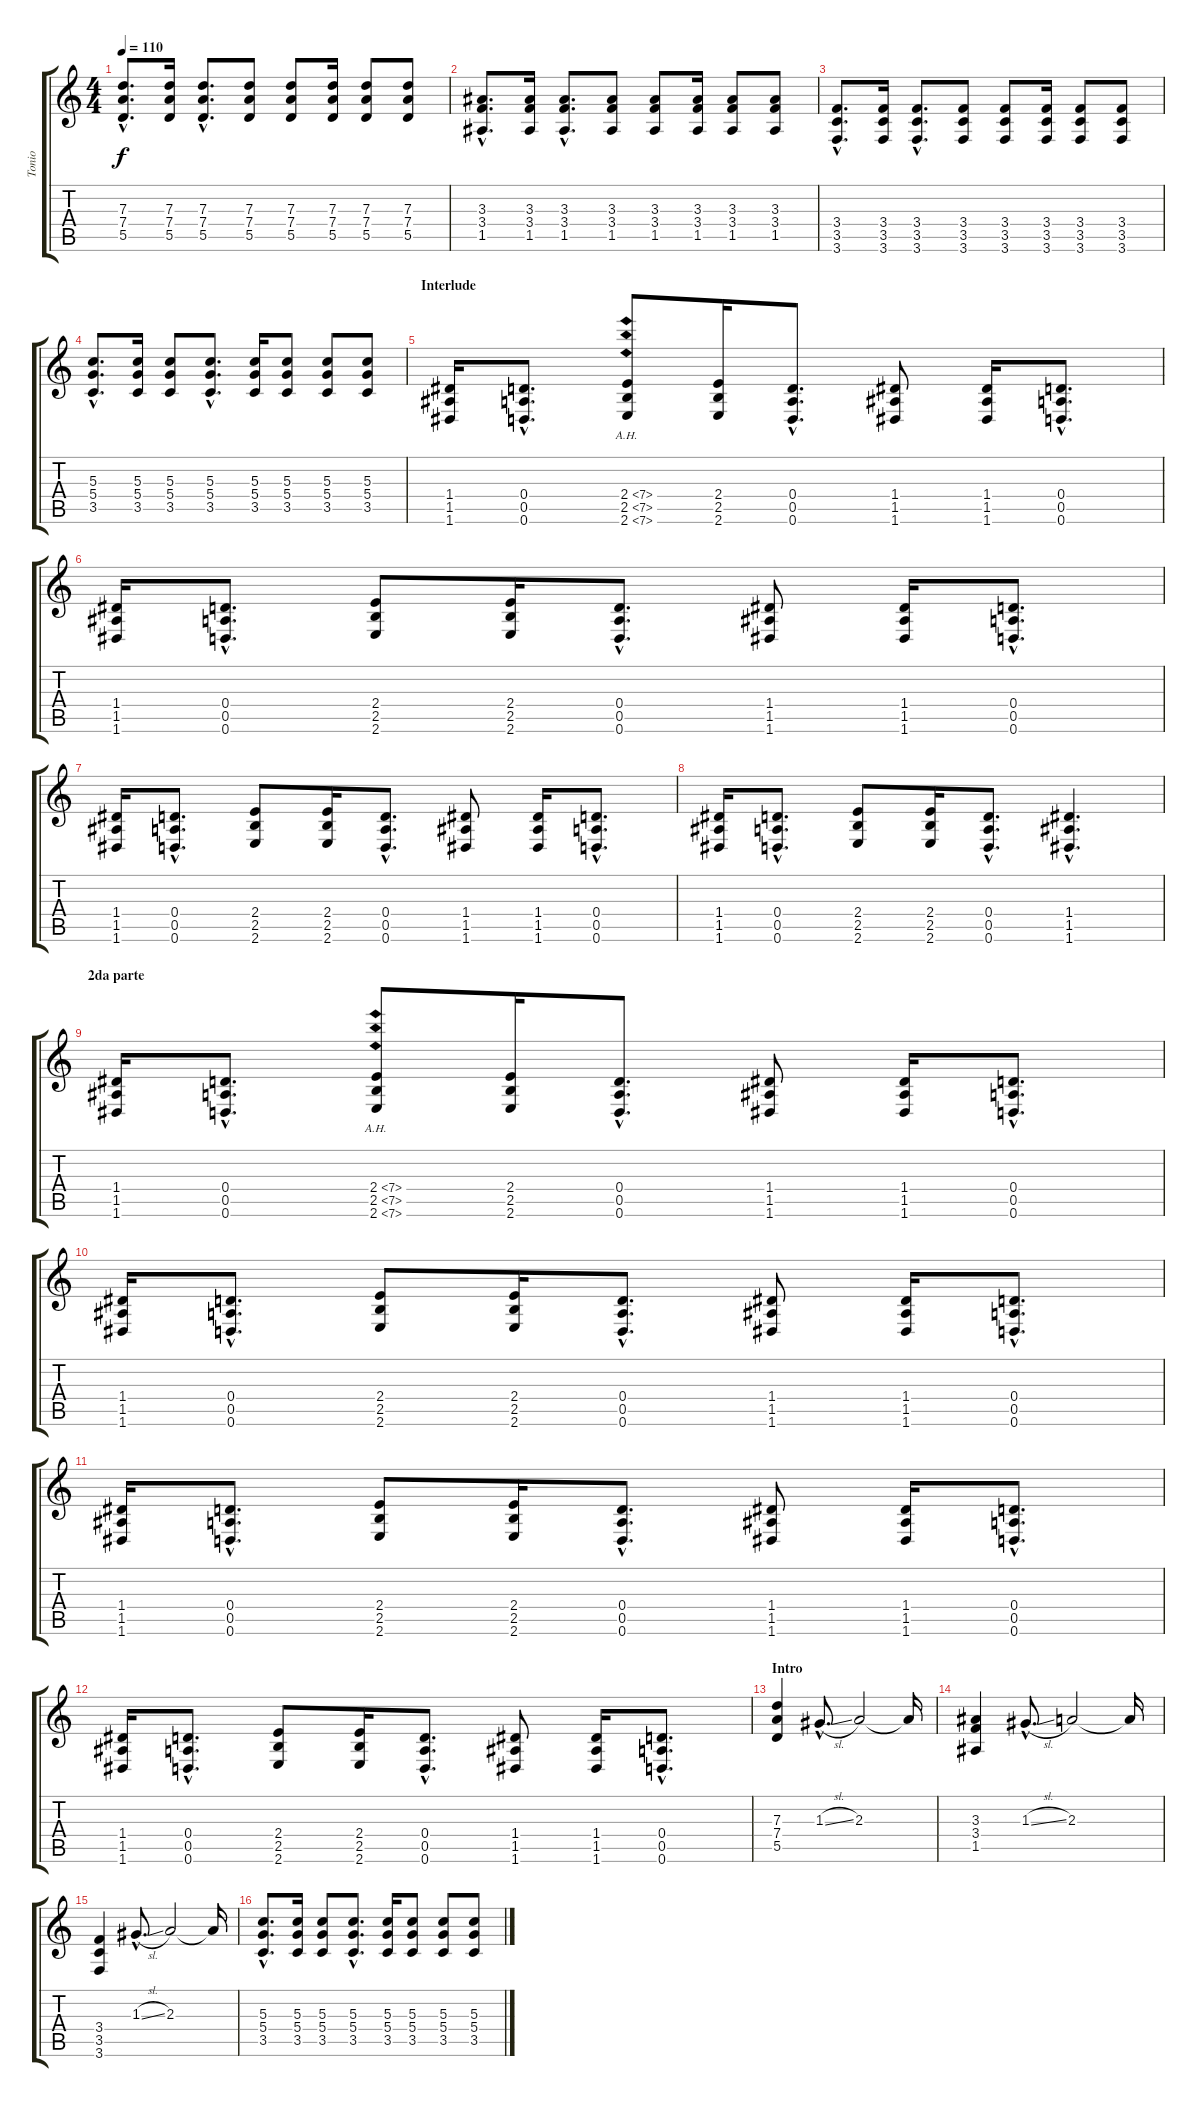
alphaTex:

\track ("Tonio" "Tonio") {instrument overdrivenguitar}
\staff {score tabs}
\tuning (E4 B3 G3 D3 A2 D2) {hide}
\ts (4 4)
\tempo 110
\clef g2
\ks c
(7.3{hac} 7.4{hac} 5.5{hac}).8{d dy f} (7.3 7.4 5.5).16 (7.3{hac} 7.4{hac} 5.5{hac}).8{d} (7.3 7.4 5.5).8 (7.3 7.4 5.5).8 (7.3 7.4 5.5).16 (7.3 7.4 5.5).8 (7.3 7.4 5.5).8 |
(3.3{hac} 3.4{hac} 1.5{hac}).8{d} (3.3 3.4 1.5).16 (3.3{hac} 3.4{hac} 1.5{hac}).8{d} (3.3 3.4 1.5).8 (3.3 3.4 1.5).8 (3.3 3.4 1.5).16 (3.3 3.4 1.5).8 (3.3 3.4 1.5).8 |
(3.4{hac} 3.5{hac} 3.6{hac}).8{d} (3.4 3.5 3.6).16 (3.4{hac} 3.5{hac} 3.6{hac}).8{d} (3.4 3.5 3.6).8 (3.4 3.5 3.6).8 (3.4 3.5 3.6).16 (3.4 3.5 3.6).8 (3.4 3.5 3.6).8 |
(5.3{hac} 5.4{hac} 3.5{hac}).8{d} (5.3 5.4 3.5).16 (5.3 5.4 3.5).8 (5.3{hac} 5.4{hac} 3.5{hac}).8{d} (5.3 5.4 3.5).16 (5.3 5.4 3.5).8 (5.3 5.4 3.5).8 (5.3 5.4 3.5).8 |
\section ("" "Interlude")
(1.4 1.5 1.6).16 (0.4{hac} 0.5{hac} 0.6{hac}).8{d} (2.4{ah 5} 2.5{ah 5} 2.6{ah 5}).8 (2.4 2.5 2.6).16 (0.4{hac} 0.5{hac} 0.6{hac}).8{d} (1.4 1.5 1.6).8 (1.4 1.5 1.6).16 (0.4{hac} 0.5{hac} 0.6{hac}).8{d} |
(1.4 1.5 1.6).16 (0.4{hac} 0.5{hac} 0.6{hac}).8{d} (2.4 2.5 2.6).8 (2.4 2.5 2.6).16 (0.4{hac} 0.5{hac} 0.6{hac}).8{d} (1.4 1.5 1.6).8 (1.4 1.5 1.6).16 (0.4{hac} 0.5{hac} 0.6{hac}).8{d} |
(1.4 1.5 1.6).16 (0.4{hac} 0.5{hac} 0.6{hac}).8{d} (2.4 2.5 2.6).8 (2.4 2.5 2.6).16 (0.4{hac} 0.5{hac} 0.6{hac}).8{d} (1.4 1.5 1.6).8 (1.4 1.5 1.6).16 (0.4{hac} 0.5{hac} 0.6{hac}).8{d} |
(1.4 1.5 1.6).16 (0.4{hac} 0.5{hac} 0.6{hac}).8{d} (2.4 2.5 2.6).8 (2.4 2.5 2.6).16 (0.4{hac} 0.5{hac} 0.6{hac}).8{d} (1.4{hac} 1.5{hac} 1.6{hac}).4{d} |
\section ("" "2da parte")
(1.4 1.5 1.6).16 (0.4{hac} 0.5{hac} 0.6{hac}).8{d} (2.4{ah 5} 2.5{ah 5} 2.6{ah 5}).8 (2.4 2.5 2.6).16 (0.4{hac} 0.5{hac} 0.6{hac}).8{d} (1.4 1.5 1.6).8 (1.4 1.5 1.6).16 (0.4{hac} 0.5{hac} 0.6{hac}).8{d} |
(1.4 1.5 1.6).16 (0.4{hac} 0.5{hac} 0.6{hac}).8{d} (2.4 2.5 2.6).8 (2.4 2.5 2.6).16 (0.4{hac} 0.5{hac} 0.6{hac}).8{d} (1.4 1.5 1.6).8 (1.4 1.5 1.6).16 (0.4{hac} 0.5{hac} 0.6{hac}).8{d} |
(1.4 1.5 1.6).16 (0.4{hac} 0.5{hac} 0.6{hac}).8{d} (2.4 2.5 2.6).8 (2.4 2.5 2.6).16 (0.4{hac} 0.5{hac} 0.6{hac}).8{d} (1.4 1.5 1.6).8 (1.4 1.5 1.6).16 (0.4{hac} 0.5{hac} 0.6{hac}).8{d} |
(1.4 1.5 1.6).16 (0.4{hac} 0.5{hac} 0.6{hac}).8{d} (2.4 2.5 2.6).8 (2.4 2.5 2.6).16 (0.4{hac} 0.5{hac} 0.6{hac}).8{d} (1.4 1.5 1.6).8 (1.4 1.5 1.6).16 (0.4{hac} 0.5{hac} 0.6{hac}).8{d} |
\section ("" "Intro")
(7.3 7.4 5.5).4{balance 8 instrument distortionguitar} 1.3{sl hac}.8{d} 2.3.2 2.3{t}.16 |
(3.3 3.4 1.5).4 1.3{sl hac}.8{d} 2.3.2 2.3{t}.16 |
(3.4 3.5 3.6).4 1.3{sl hac}.8{d} 2.3.2 2.3{t}.16 |
(5.3{hac} 5.4{hac} 3.5{hac}).8{d} (5.3 5.4 3.5).16 (5.3 5.4 3.5).8 (5.3{hac} 5.4{hac} 3.5{hac}).8{d} (5.3 5.4 3.5).16 (5.3 5.4 3.5).8 (5.3 5.4 3.5).8 (5.3 5.4 3.5).8
